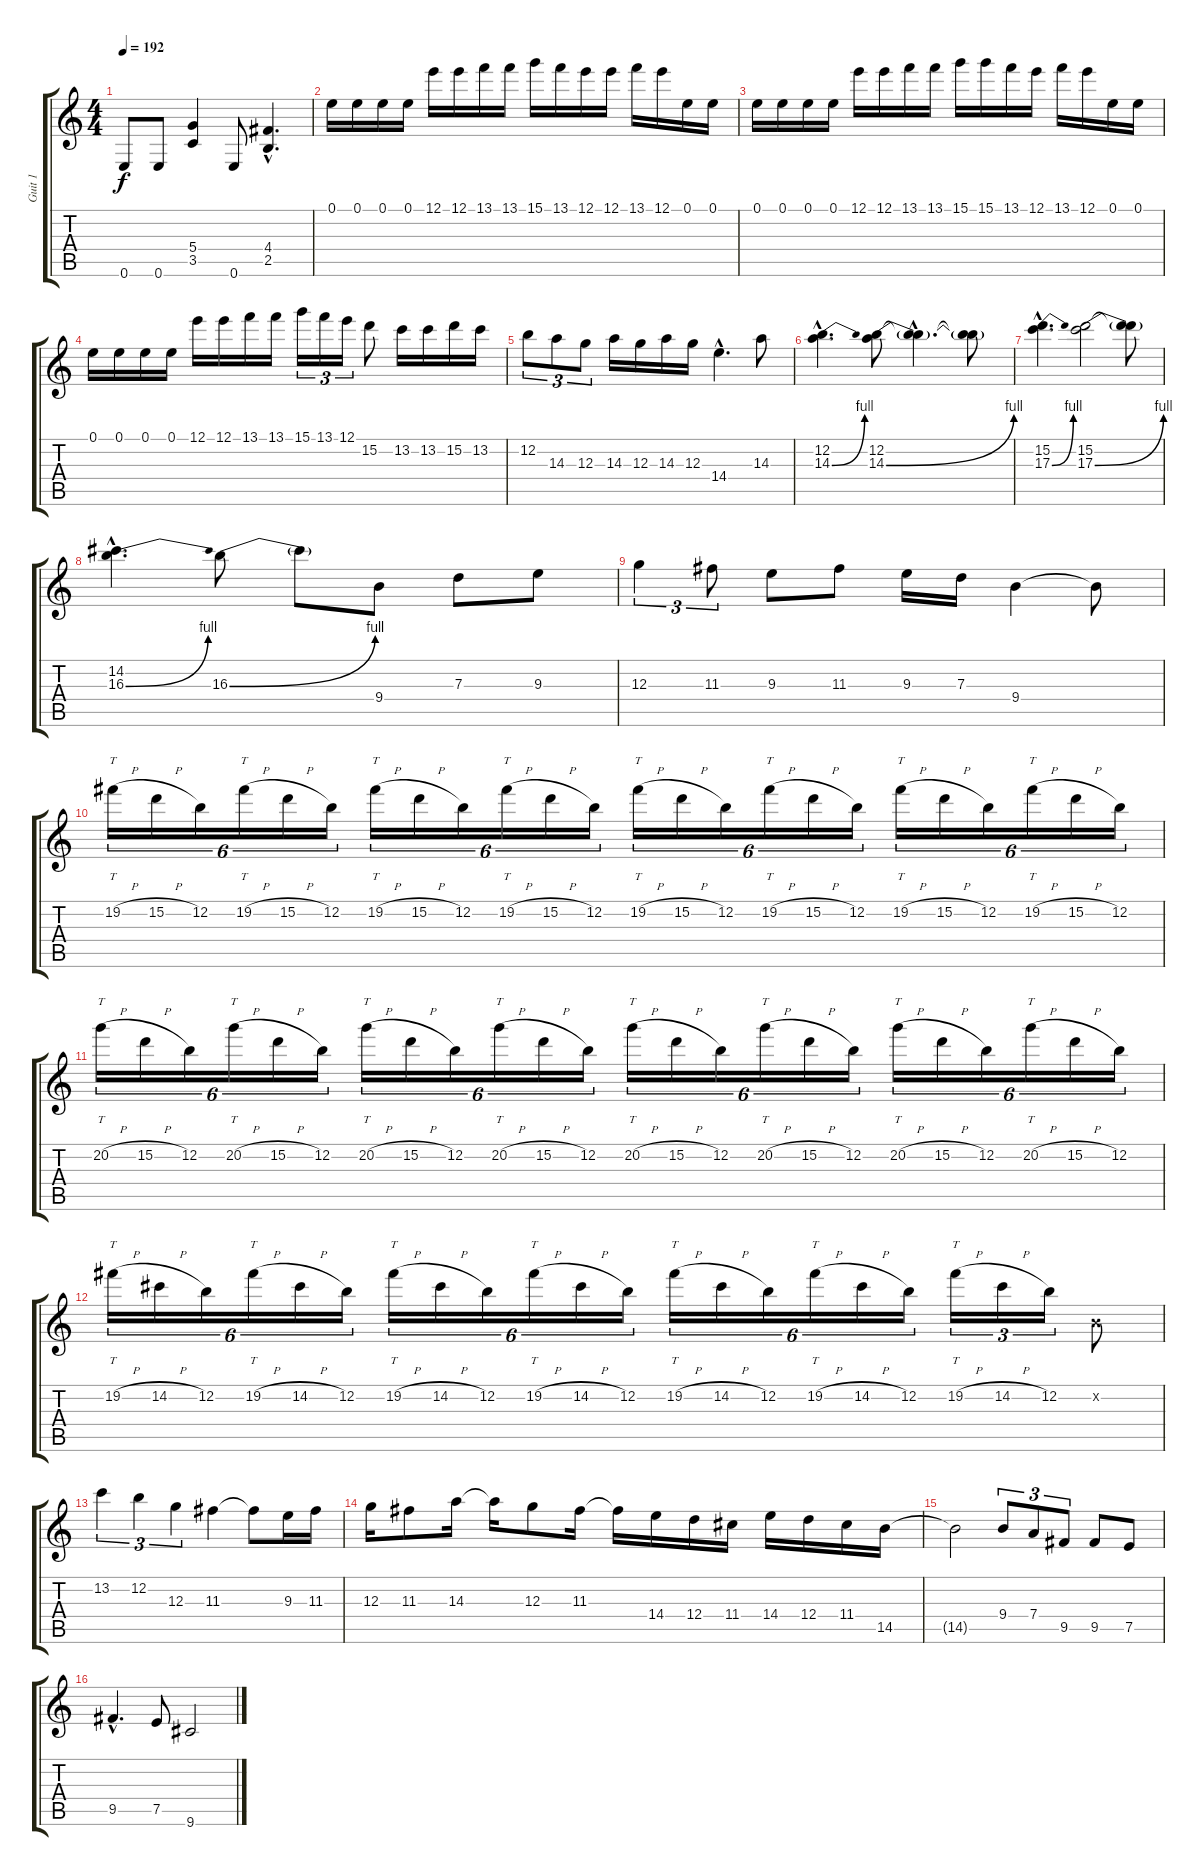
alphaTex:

\track ("Guit 1" "Guit 1") {instrument distortionguitar}
\staff {score tabs}
\tuning (E4 B3 G3 D3 A2 E2) {hide}
\ts (4 4)
\tempo 192
\clef g2
\ks c
0.6.8{dy f} 0.6.8 (5.4 3.5).4 0.6.8 (4.4{hac} 2.5{hac}).4{d} |
0.1.16 0.1.16 0.1.16 0.1.16 12.1.16 12.1.16 13.1.16 13.1.16 15.1.16 13.1.16 12.1.16 12.1.16 13.1.16 12.1.16 0.1.16 0.1.16 |
0.1.16 0.1.16 0.1.16 0.1.16 12.1.16 12.1.16 13.1.16 13.1.16 15.1.16 15.1.16 13.1.16 12.1.16 13.1.16 12.1.16 0.1.16 0.1.16 |
0.1.16 0.1.16 0.1.16 0.1.16 12.1.16 12.1.16 13.1.16 13.1.16 15.1.16{tu (3 2)} 13.1.16{tu (3 2)} 12.1.16{tu (3 2)} 15.2.8 13.2.16 13.2.16 15.2.16 13.2.16 |
12.2.8{tu (3 2)} 14.3.8{tu (3 2)} 12.3.8{tu (3 2)} 14.3.16 12.3.16 14.3.16 12.3.16 14.4{hac}.4{d} 14.3.8 |
(12.2{hac} 14.3{be (bend 0 0 60 4) hac}).4{d} (12.2 14.3{be (bend 0 0 60 4)}).8 (12.2{hac t} 14.3{hac t}).4{d} (12.2{t} 14.3{t}).8 |
(15.2{hac} 17.3{be (bend 0 0 60 4) hac}).4{d} (15.2 17.3{be (bend 0 0 60 4)}).2 (15.2{t} 17.3{t}).8 |
(14.2{hac} 16.3{be (bend 0 0 60 4) hac}).4{d} 16.3{be (bend 0 0 60 4)}.8 16.3{t}.8 9.4.8 7.3.8 9.3.8 |
12.3.4{tu (3 2)} 11.3.8{tu (3 2)} 9.3.8 11.3.8 9.3.16 7.3.16 9.4.4 9.4{t}.8 |
19.2{h}.16{tt tu (6 4)} 15.2{h}.16{tu (6 4)} 12.2.16{tu (6 4)} 19.2{h}.16{tt tu (6 4)} 15.2{h}.16{tu (6 4)} 12.2.16{tu (6 4)} 19.2{h}.16{tt tu (6 4)} 15.2{h}.16{tu (6 4)} 12.2.16{tu (6 4)} 19.2{h}.16{tt tu (6 4)} 15.2{h}.16{tu (6 4)} 12.2.16{tu (6 4)} 19.2{h}.16{tt tu (6 4)} 15.2{h}.16{tu (6 4)} 12.2.16{tu (6 4)} 19.2{h}.16{tt tu (6 4)} 15.2{h}.16{tu (6 4)} 12.2.16{tu (6 4)} 19.2{h}.16{tt tu (6 4)} 15.2{h}.16{tu (6 4)} 12.2.16{tu (6 4)} 19.2{h}.16{tt tu (6 4)} 15.2{h}.16{tu (6 4)} 12.2.16{tu (6 4)} |
20.2{h}.16{tt tu (6 4)} 15.2{h}.16{tu (6 4)} 12.2.16{tu (6 4)} 20.2{h}.16{tt tu (6 4)} 15.2{h}.16{tu (6 4)} 12.2.16{tu (6 4)} 20.2{h}.16{tt tu (6 4)} 15.2{h}.16{tu (6 4)} 12.2.16{tu (6 4)} 20.2{h}.16{tt tu (6 4)} 15.2{h}.16{tu (6 4)} 12.2.16{tu (6 4)} 20.2{h}.16{tt tu (6 4)} 15.2{h}.16{tu (6 4)} 12.2.16{tu (6 4)} 20.2{h}.16{tt tu (6 4)} 15.2{h}.16{tu (6 4)} 12.2.16{tu (6 4)} 20.2{h}.16{tt tu (6 4)} 15.2{h}.16{tu (6 4)} 12.2.16{tu (6 4)} 20.2{h}.16{tt tu (6 4)} 15.2{h}.16{tu (6 4)} 12.2.16{tu (6 4)} |
19.2{h}.16{tt tu (6 4)} 14.2{h}.16{tu (6 4)} 12.2.16{tu (6 4)} 19.2{h}.16{tt tu (6 4)} 14.2{h}.16{tu (6 4)} 12.2.16{tu (6 4)} 19.2{h}.16{tt tu (6 4)} 14.2{h}.16{tu (6 4)} 12.2.16{tu (6 4)} 19.2{h}.16{tt tu (6 4)} 14.2{h}.16{tu (6 4)} 12.2.16{tu (6 4)} 19.2{h}.16{tt tu (6 4)} 14.2{h}.16{tu (6 4)} 12.2.16{tu (6 4)} 19.2{h}.16{tt tu (6 4)} 14.2{h}.16{tu (6 4)} 12.2.16{tu (6 4)} 19.2{h}.16{tt tu (3 2)} 14.2{h}.16{tu (3 2)} 12.2.16{tu (3 2)} 0.2{x}.8 |
13.2.4{tu (3 2)} 12.2.4{tu (3 2)} 12.3.4{tu (3 2)} 11.3.4 11.3{t}.8 9.3.16 11.3.16 |
12.3.16 11.3.8 14.3.16 14.3{t}.16 12.3.8 11.3.16 11.3{t}.16 14.4.16 12.4.16 11.4.16 14.4.16 12.4.16 11.4.16 14.5.16 |
14.5{t}.2 9.4.8{tu (3 2)} 7.4.8{tu (3 2)} 9.5.8{tu (3 2)} 9.5.8 7.5.8 |
9.5{hac}.4{d} 7.5.8 9.6.2
